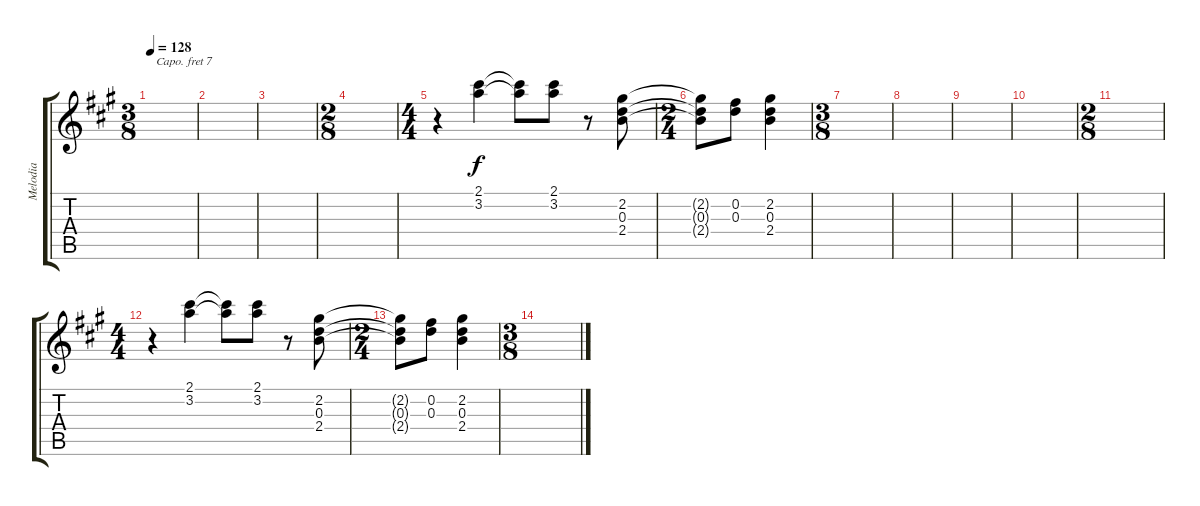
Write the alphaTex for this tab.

\track ("Melodia " "Melodia ") {instrument acousticguitarsteel}
\staff {score tabs}
\capo 7
\tuning (E4 B3 G3 D3 A2 E2) {hide}
\ts (3 8)
\tempo 128
\clef g2
\ks a
|
|
|
\ts (2 8)
|
\ts (4 4)
r.4 (2.1 3.2).4 (2.1{t} 3.2{t}).8 (2.1 3.2).8 r.8 (2.2 0.3 2.4).8 |
\ts (2 4)
(2.2{t} 0.3{t} 2.4{t}).8 (0.2 0.3).8 (2.2 0.3 2.4).4 |
\ts (3 8)
|
|
|
|
\ts (2 8)
|
\ts (4 4)
r.4 (2.1 3.2).4 (2.1{t} 3.2{t}).8 (2.1 3.2).8 r.8 (2.2 0.3 2.4).8 |
\ts (2 4)
(2.2{t} 0.3{t} 2.4{t}).8 (0.2 0.3).8 (2.2 0.3 2.4).4 |
\ts (3 8)
